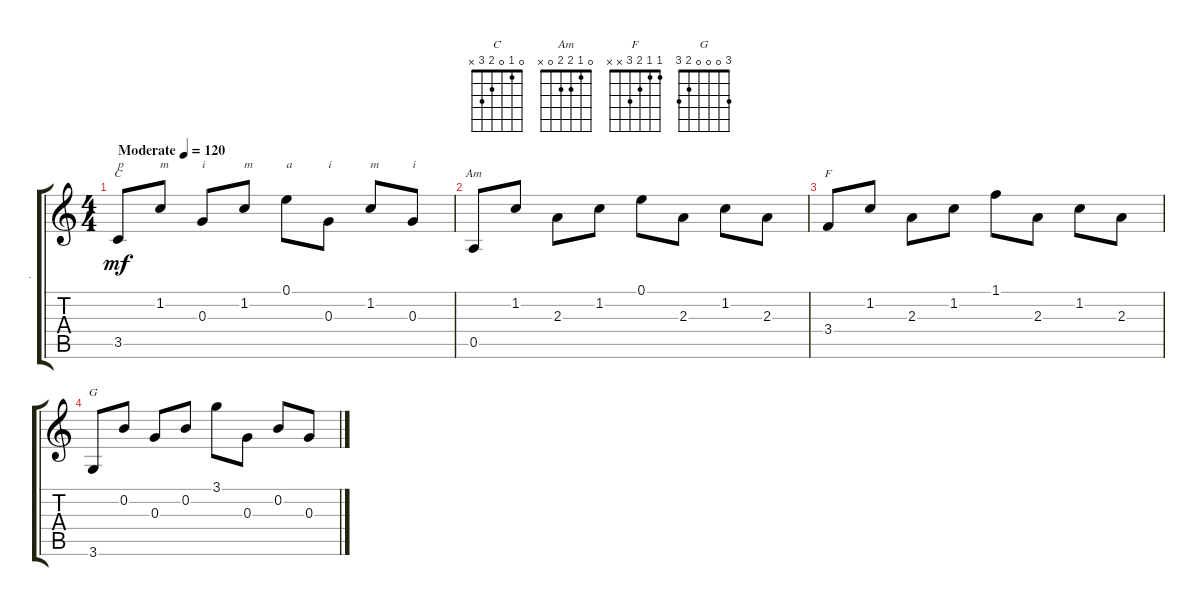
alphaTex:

\track ("." ".") {instrument acousticguitarnylon}
\staff {score tabs}
\tuning (E4 B3 G3 D3 A2 E2) {hide}
\chord ("C" 0 1 0 2 3 x)
\chord ("Am" 0 1 2 2 0 x)
\chord ("F" 1 1 2 3 x x)
\chord ("G" 3 0 0 0 2 3)
\ts (4 4)
\tempo (120 "Moderate")
\clef g2
\ks c
3.5.8{ch "C" txt "p" dy mf instrument acousticguitarnylon} 1.2.8{txt "m"} 0.3.8{txt "i"} 1.2.8{txt "m"} 0.1.8{txt "a"} 0.3.8{txt "i"} 1.2.8{txt "m"} 0.3.8{txt "i"} |
0.5.8{ch "Am"} 1.2.8 2.3.8 1.2.8 0.1.8 2.3.8 1.2.8 2.3.8 |
3.4.8{ch "F"} 1.2.8 2.3.8 1.2.8 1.1.8 2.3.8 1.2.8 2.3.8 |
3.6.8{ch "G"} 0.2.8 0.3.8 0.2.8 3.1.8 0.3.8 0.2.8 0.3.8
